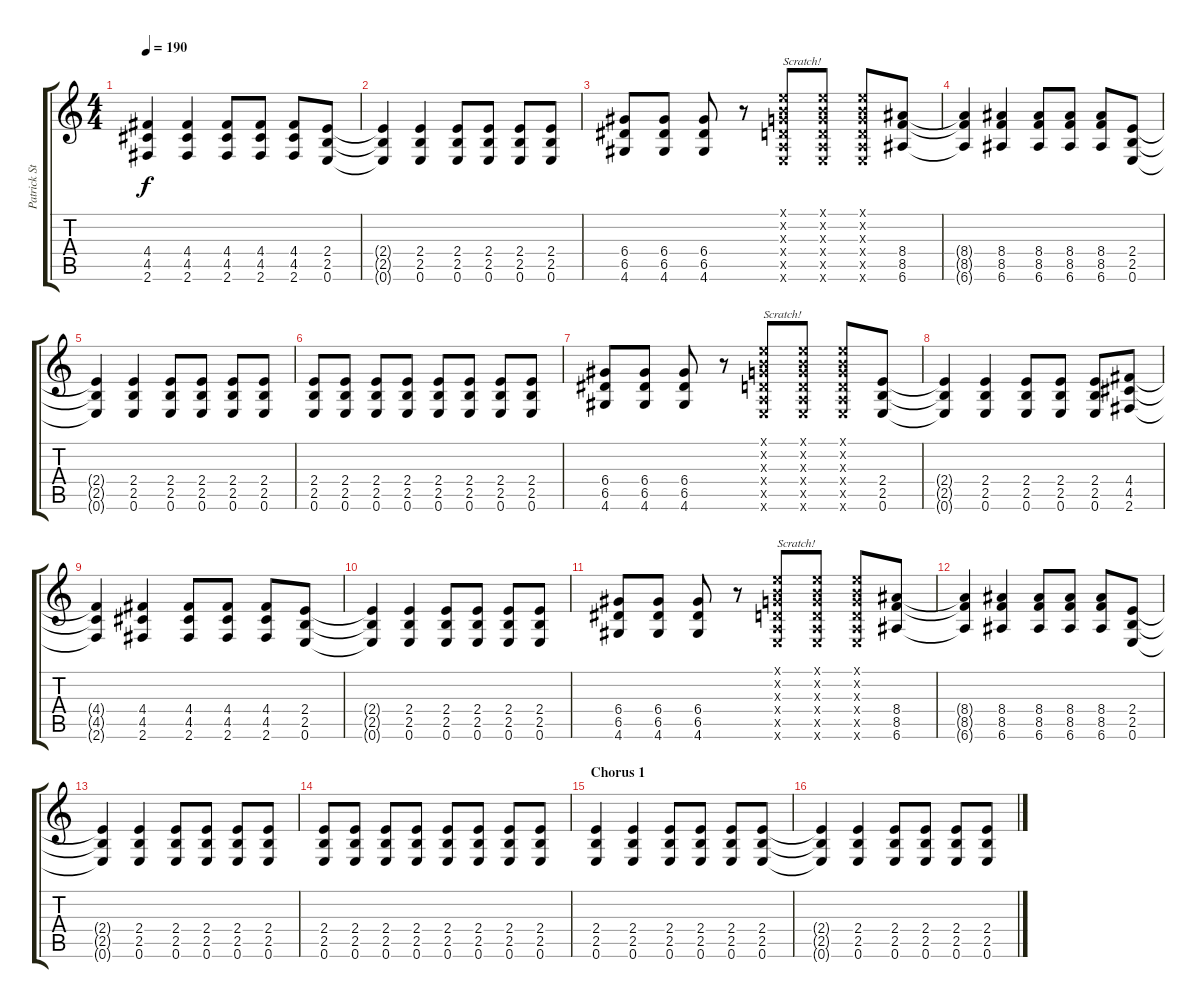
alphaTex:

\track ("Patrick Stump (Rythmn Guitar)" "Patrick St") {instrument overdrivenguitar}
\staff {score tabs}
\tuning (E4 B3 G3 D3 A2 E2) {hide}
\ts (4 4)
\tempo 190
\clef g2
\ks c
(4.4{t} 4.5{t} 2.6{t}).4{dy f} (4.4 4.5 2.6).4 (4.4 4.5 2.6).8 (4.4 4.5 2.6).8 (4.4 4.5 2.6).8 (2.4 2.5 0.6).8 |
(2.4{t} 2.5{t} 0.6{t}).4 (2.4 2.5 0.6).4 (2.4 2.5 0.6).8 (2.4 2.5 0.6).8 (2.4 2.5 0.6).8 (2.4 2.5 0.6).8 |
(6.4 6.5 4.6).8 (6.4 6.5 4.6).8 (6.4 6.5 4.6).8 r.8 (0.1{x} 0.2{x} 0.3{x} 0.4{x} 0.5{x} 0.6{x}).8{txt "Scratch!"} (0.1{x} 0.2{x} 0.3{x} 0.4{x} 0.5{x} 0.6{x}).8 (0.1{x} 0.2{x} 0.3{x} 0.4{x} 0.5{x} 0.6{x}).8 (8.4 8.5 6.6).8 |
(8.4{t} 8.5{t} 6.6{t}).4 (8.4 8.5 6.6).4 (8.4 8.5 6.6).8 (8.4 8.5 6.6).8 (8.4 8.5 6.6).8 (2.4 2.5 0.6).8 |
(2.4{t} 2.5{t} 0.6{t}).4 (2.4 2.5 0.6).4 (2.4 2.5 0.6).8 (2.4 2.5 0.6).8 (2.4 2.5 0.6).8 (2.4 2.5 0.6).8 |
(2.4 2.5 0.6).8 (2.4 2.5 0.6).8 (2.4 2.5 0.6).8 (2.4 2.5 0.6).8 (2.4 2.5 0.6).8 (2.4 2.5 0.6).8 (2.4 2.5 0.6).8 (2.4 2.5 0.6).8 |
(6.4 6.5 4.6).8 (6.4 6.5 4.6).8 (6.4 6.5 4.6).8 r.8 (0.1{x} 0.2{x} 0.3{x} 0.4{x} 0.5{x} 0.6{x}).8{txt "Scratch!"} (0.1{x} 0.2{x} 0.3{x} 0.4{x} 0.5{x} 0.6{x}).8 (0.1{x} 0.2{x} 0.3{x} 0.4{x} 0.5{x} 0.6{x}).8 (2.4 2.5 0.6).8 |
(2.4{t} 2.5{t} 0.6{t}).4 (2.4 2.5 0.6).4 (2.4 2.5 0.6).8 (2.4 2.5 0.6).8 (2.4 2.5 0.6).8 (4.4 4.5 2.6).8 |
(4.4{t} 4.5{t} 2.6{t}).4 (4.4 4.5 2.6).4 (4.4 4.5 2.6).8 (4.4 4.5 2.6).8 (4.4 4.5 2.6).8 (2.4 2.5 0.6).8 |
(2.4{t} 2.5{t} 0.6{t}).4 (2.4 2.5 0.6).4 (2.4 2.5 0.6).8 (2.4 2.5 0.6).8 (2.4 2.5 0.6).8 (2.4 2.5 0.6).8 |
(6.4 6.5 4.6).8 (6.4 6.5 4.6).8 (6.4 6.5 4.6).8 r.8 (0.1{x} 0.2{x} 0.3{x} 0.4{x} 0.5{x} 0.6{x}).8{txt "Scratch!"} (0.1{x} 0.2{x} 0.3{x} 0.4{x} 0.5{x} 0.6{x}).8 (0.1{x} 0.2{x} 0.3{x} 0.4{x} 0.5{x} 0.6{x}).8 (8.4 8.5 6.6).8 |
(8.4{t} 8.5{t} 6.6{t}).4 (8.4 8.5 6.6).4 (8.4 8.5 6.6).8 (8.4 8.5 6.6).8 (8.4 8.5 6.6).8 (2.4 2.5 0.6).8 |
(2.4{t} 2.5{t} 0.6{t}).4 (2.4 2.5 0.6).4 (2.4 2.5 0.6).8 (2.4 2.5 0.6).8 (2.4 2.5 0.6).8 (2.4 2.5 0.6).8 |
(2.4 2.5 0.6).8 (2.4 2.5 0.6).8 (2.4 2.5 0.6).8 (2.4 2.5 0.6).8 (2.4 2.5 0.6).8 (2.4 2.5 0.6).8 (2.4 2.5 0.6).8 (2.4 2.5 0.6).8 |
\section ("" "Chorus 1")
(2.4 2.5 0.6).4 (2.4 2.5 0.6).4 (2.4 2.5 0.6).8 (2.4 2.5 0.6).8 (2.4 2.5 0.6).8 (2.4 2.5 0.6).8 |
(2.4{t} 2.5{t} 0.6{t}).4 (2.4 2.5 0.6).4 (2.4 2.5 0.6).8 (2.4 2.5 0.6).8 (2.4 2.5 0.6).8 (2.4 2.5 0.6).8
